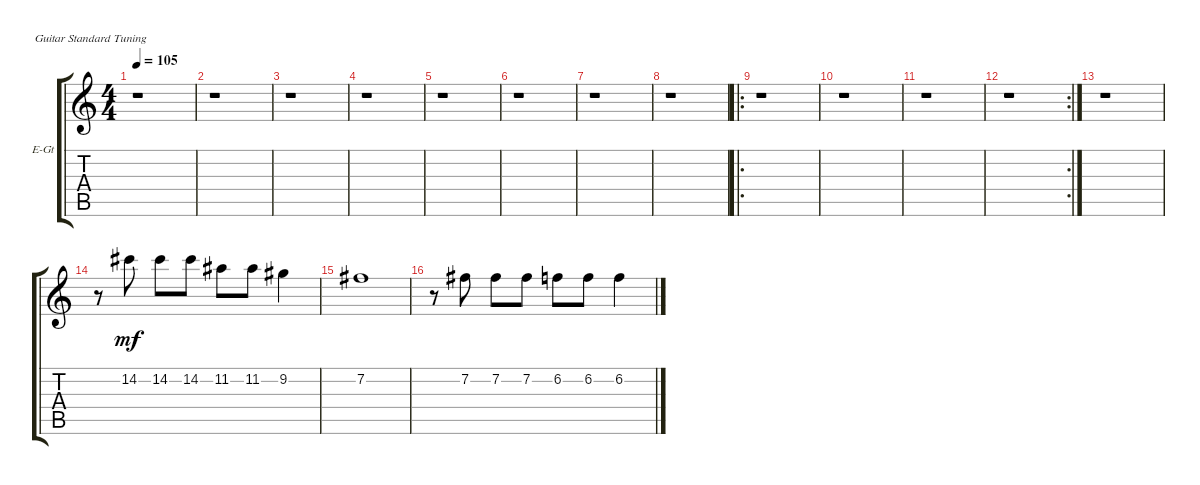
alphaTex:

\defaultSystemsLayout 4
\bracketExtendMode groupsimilarinstruments
\firstSystemTrackNameOrientation horizontal
\otherSystemsTrackNameOrientation horizontal
\track ("Electric Guitar" "E-Gt") {instrument electricguitarclean}
\staff {score tabs}
\tuning (E4 B3 G3 D3 A2 E2)
\ts (4 4)
\tempo 105
\clef g2
\scale
0.487395
\ks c
r.1{dy mf instrument electricguitarclean} |
\scale
0.256303 r.1 |
\scale
0.256303 r.1 |
\scale
0.333333 r.1 |
\scale
0.333333 r.1 |
\scale
0.333333 r.1 |
\scale
0.312821 r.1 |
\scale
0.312821 r.1 |
\ro
\scale
0.374359 r.1 |
\scale
0.322751 r.1 |
\scale
0.322751 r.1 |
\rc 2
\scale
0.354497 r.1 |
\scale
0.333333 r.1 |
\scale
0.333333 r.8 14.2.8 14.2.8 14.2.8 11.2.8 11.2.8 9.2.4 |
\scale
0.333333 7.2.1 |
r.8 7.2.8 7.2.8 7.2.8 6.2.8 6.2.8 6.2.4
